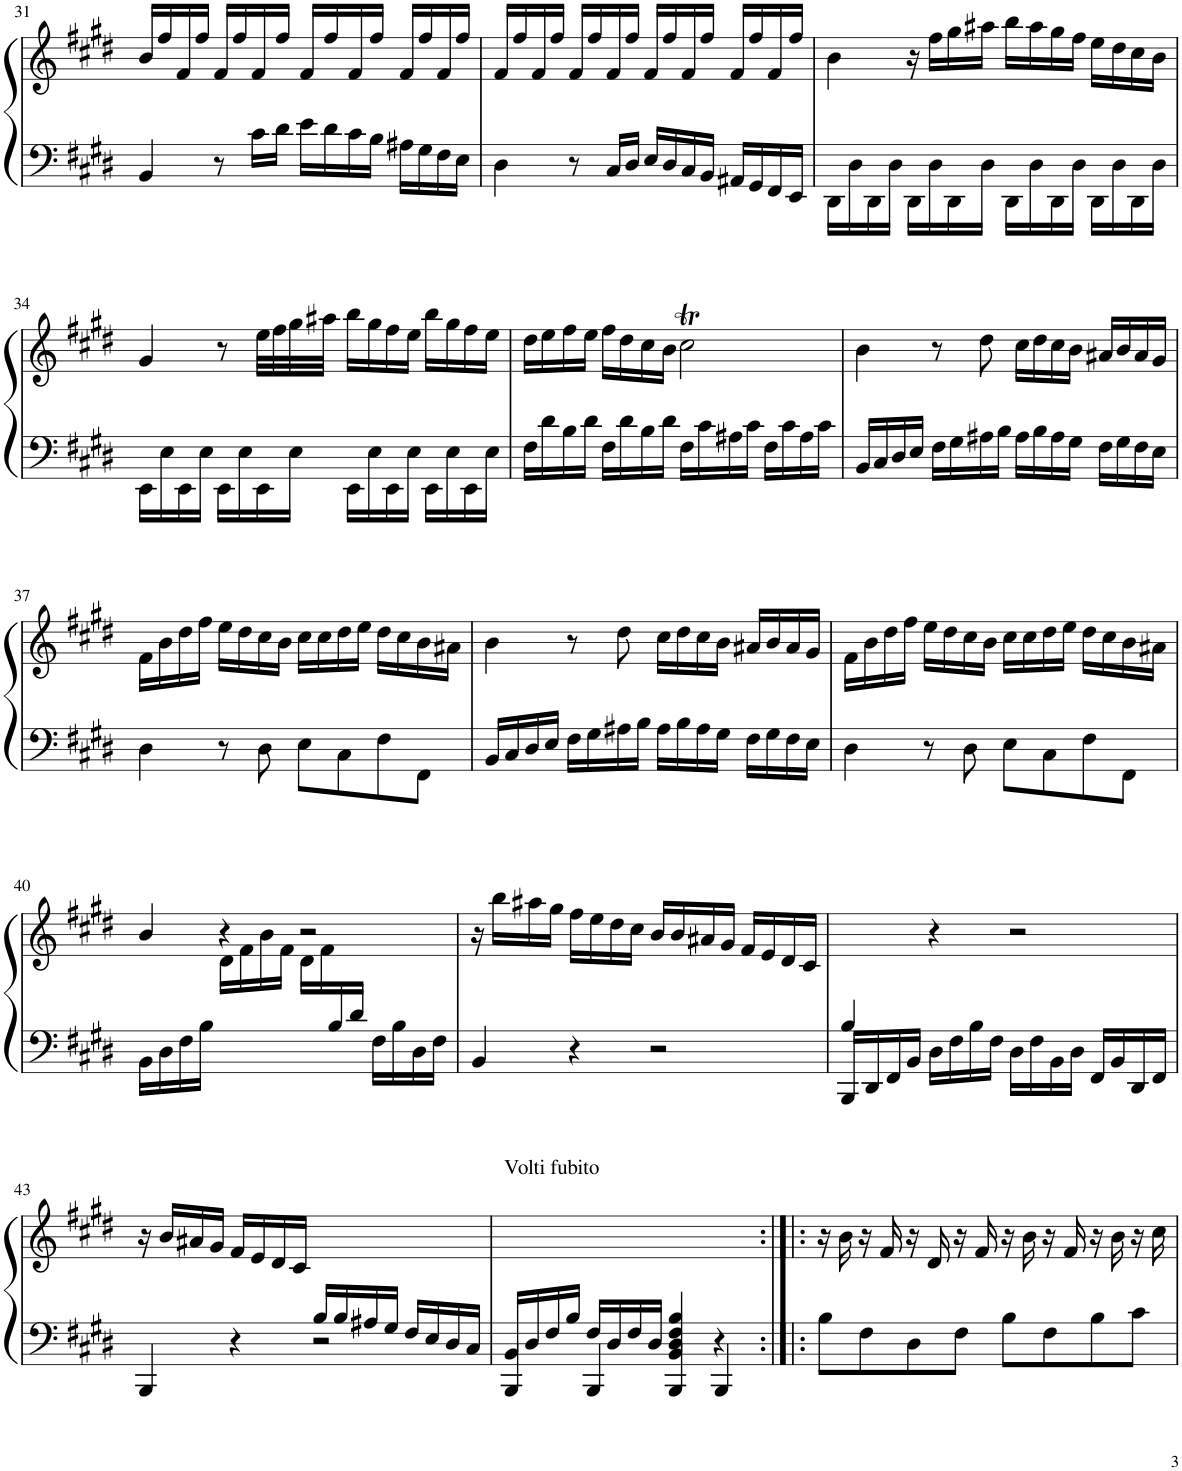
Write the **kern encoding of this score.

**kern	**kern
*part1	*part1
*staff2	*staff1
*I"Piano	*
*I'Pno.	*
!!LO:PB:g=z
*clefF4	*clefG2
*k[f#c#g#d#]	*k[f#c#g#d#]
*M4/4	*M4/4
*met(c)	*met(c)
=31	=31
4BB/	16b/LL
.	16ff#/
.	16f#/
.	16ff#/JJ
8r	16f#/LL
.	16ff#/
16c#\LL	16f#/
16d#\JJ	16ff#/JJ
16e\LL	16f#/LL
16d#\	16ff#/
16c#\	16f#/
16B\JJ	16ff#/JJ
16A#X\LL	16f#/LL
16G#\	16ff#/
16F#\	16f#/
16E\JJ	16ff#/JJ
=32	=32
4D#\	16f#/LL
.	16ff#/
.	16f#/
.	16ff#/JJ
8r	16f#/LL
.	16ff#/
16C#/LL	16f#/
16D#/JJ	16ff#/JJ
16E/LL	16f#/LL
16D#/	16ff#/
16C#/	16f#/
16BB/JJ	16ff#/JJ
16AA#X/LL	16f#/LL
16GG#/	16ff#/
16FF#/	16f#/
16EE/JJ	16ff#/JJ
=33	=33
16DD#\LL	4b\
16D#\	.
16DD#\	.
16D#\JJ	.
16DD#\LL	16r
16D#\	16ff#\LL
16DD#\	16gg#\
16D#\JJ	16aa#X\JJ
16DD#\LL	16bb\LL
16D#\	16aa#\
16DD#\	16gg#\
16D#\JJ	16ff#\JJ
16DD#\LL	16ee\LL
16D#\	16dd#\
16DD#\	16cc#\
16D#\JJ	16b\JJ
!!LO:LB:g=z
=34	=34
16EE\LL	4g#/
16E\	.
16EE\	.
16E\JJ	.
16EE\LL	8r
16E\	.
16EE\	32ee\LLL
.	32ff#\
16E\JJ	32gg#\
.	32aa#X\JJJ
16EE\LL	16bb\LL
16E\	16gg#\
16EE\	16ff#\
16E\JJ	16ee\JJ
16EE\LL	16bb\LL
16E\	16gg#\
16EE\	16ff#\
16E\JJ	16ee\JJ
=35	=35
16F#\LL	16dd#\LL
16d#\	16ee\
16B\	16ff#\
16d#\JJ	16ee\JJ
16F#\LL	16ff#\LL
16d#\	16dd#\
16B\	16cc#\
16d#\JJ	16b\JJ
16F#\LL	2cc#T\
16c#\	.
16A#X\	.
16c#\JJ	.
16F#\LL	.
16c#\	.
16A#\	.
16c#\JJ	.
=36	=36
16BB/LL	4b\
16C#/	.
16D#/	.
16E/JJ	.
16F#\LL	8r
16G#\	.
16A#X\	8dd#\
16B\JJ	.
16A#\LL	16cc#\LL
16B\	16dd#\
16A#\	16cc#\
16G#\JJ	16b\JJ
16F#\LL	16a#X/LL
16G#\	16b/
16F#\	16a#/
16E\JJ	16g#/JJ
!!LO:LB:g=z
=37	=37
4D#\	16f#\LL
.	16b\
.	16dd#\
.	16ff#\JJ
8r	16ee\LL
.	16dd#\
8D#\	16cc#\
.	16b\JJ
8E\L	16cc#\LL
.	16cc#\
8C#\	16dd#\
.	16ee\JJ
8F#\	16dd#\LL
.	16cc#\
8FF#\J	16b\
.	16a#X\JJ
=38	=38
16BB/LL	4b\
16C#/	.
16D#/	.
16E/JJ	.
16F#\LL	8r
16G#\	.
16A#X\	8dd#\
16B\JJ	.
16A#\LL	16cc#\LL
16B\	16dd#\
16A#\	16cc#\
16G#\JJ	16b\JJ
16F#\LL	16a#X/LL
16G#\	16b/
16F#\	16a#/
16E\JJ	16g#/JJ
=39	=39
4D#\	16f#\LL
.	16b\
.	16dd#\
.	16ff#\JJ
8r	16ee\LL
.	16dd#\
8D#\	16cc#\
.	16b\JJ
8E\L	16cc#\LL
.	16cc#\
8C#\	16dd#\
.	16ee\JJ
8F#\	16dd#\LL
.	16cc#\
8FF#\J	16b\
.	16a#X\JJ
!!LO:LB:g=z
=40	=40
*	*^
16BB\LL	4b/	4ryy
16D#\	.	.
16F#\	.	.
16B\JJ	.	.
4.ryy	4r	16d#\LL
.	.	16f#\
.	.	16b\
.	.	16f#\JJ
.	2r	16d#\LL
.	.	16f#\
16B/	.	4.ryy
16d#/JJ	.	.
16F#\LL	.	.
16B\	.	.
16D#\	.	.
16F#\JJ	.	.
*	*v	*v
=41	=41
4BB/	16r
.	16bb\LL
.	16aa#X\
.	16gg#\JJ
4r	16ff#\LL
.	16ee\
.	16dd#\
.	16cc#\JJ
2r	16b/LL
.	16b/
.	16a#X/
.	16g#/JJ
.	16f#/LL
.	16e/
.	16d#/
.	16c#/JJ
=42	=42
*^	*
4B/	16BBB/LL	4ryy
.	16DD#/	.
.	16FF#/	.
.	16BB/JJ	.
2.ryy	16D#\LL	4r
.	16F#\	.
.	16B\	.
.	16F#\JJ	.
.	16D#\LL	2r
.	16F#\	.
.	16BB\	.
.	16D#\JJ	.
.	16FF#/LL	.
.	16BB/	.
.	16DD#/	.
.	16FF#/JJ	.
!!LO:LB:g=z
=43	=43	=43
2ryy	4BBB/	16r
.	.	16b/LL
.	.	16a#X/
.	.	16g#/JJ
.	4r	16f#/LL
.	.	16e/
.	.	16d#/
.	.	16c#/JJ
16B/LL	2r	2ryy
16B/	.	.
16A#X/	.	.
16G#/JJ	.	.
16F#/LL	.	.
16E/	.	.
16D#/	.	.
16C#/JJ	.	.
=44	=44	=44
!	!	!LO:TX:a:t=Volti fubito
16BB/LL	4BBB/	2.ryy
16D#/	.	.
16F#/	.	.
16B/JJ	.	.
16F#/LL	4BBB/	.
16D#/	.	.
16F#/	.	.
16D#/JJ	.	.
4BB/ 4D#/ 4F#/ 4B/	4BBB/	.
4ryy	4BBB/	4r
*v	*v	*
=45:|!|:	=45:|!|:
8B\L	16r
.	16b\
8F#\	16r
.	16f#/
8D#\	16r
.	16d#/
8F#\J	16r
.	16f#/
8B\L	16r
.	16b\
8F#\	16r
.	16f#/
8B\	16r
.	16b\
8c#\J	16r
.	16cc#\
=	=
*-	*-
